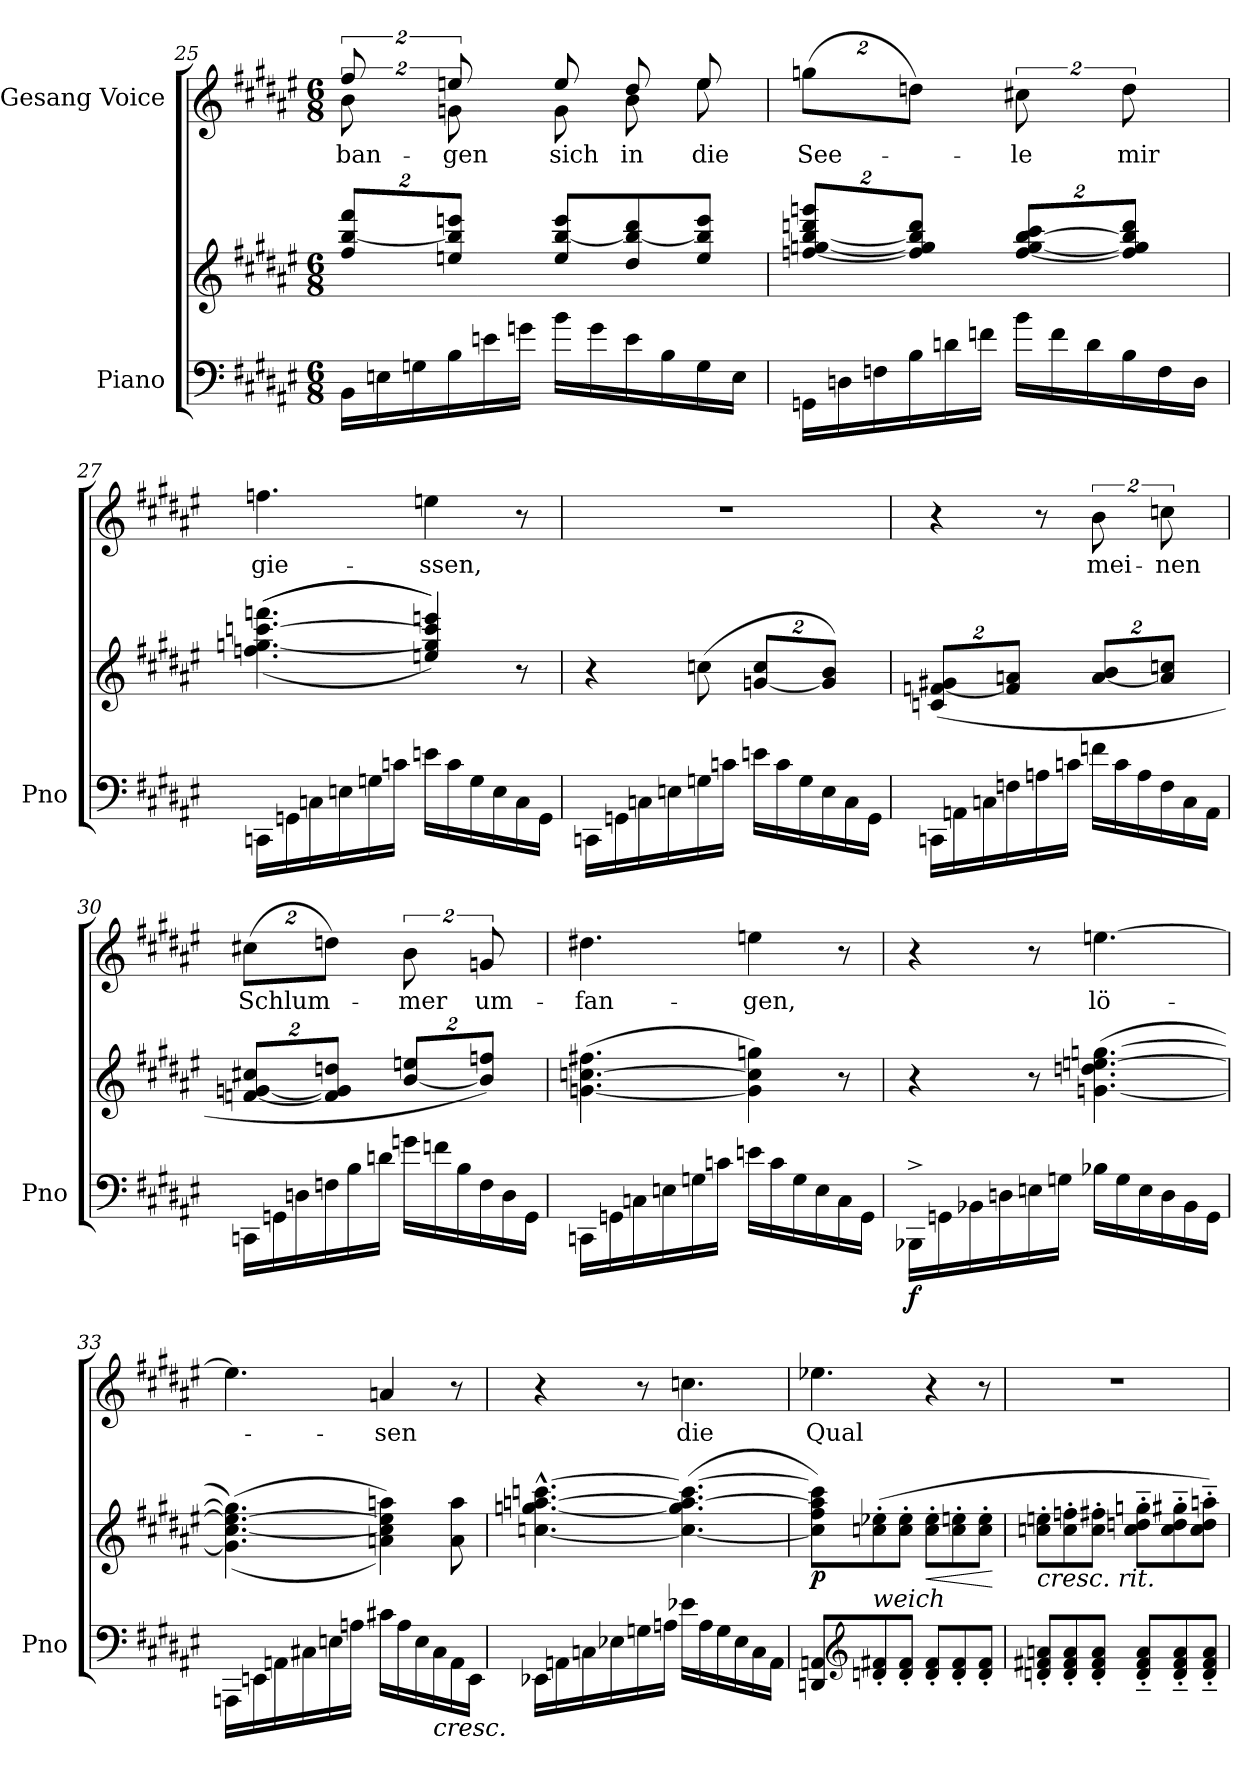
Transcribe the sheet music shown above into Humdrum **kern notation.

**kern	**kern	**dynam	**kern	**text
*part2	*part2	*part2	*part1	*part1
*staff3	*staff2	*staff2/3	*staff1	*staff1
*I"Piano	*	*	*I"Gesang Voice	*
*I'Pno	*	*	*	*
*clefF4	*clefG2	*	*clefG2	*
*k[f#c#g#d#a#e#]	*k[f#c#g#d#a#e#]	*	*k[f#c#g#d#a#e#]	*
*M6/8	*M6/8	*	*M6/8	*
*	*Xbrackettup	*	*	*
=25	=25	=25	=25	=25
*	*	*	*^	*
16BB\LL	16%3ff#/ [>16%3bb/ 16%3fff#/L	.	16%3ff#/	16%3b\	ban-
16En\	.	.	.	.	.
16Gn\	.	.	.	.	.
16B\	16%3een/ 16%3bb/] 16%3eeen/J	.	16%3een/	16%3gn\	-gen
16en\	.	.	.	.	.
16gn\JJ	.	.	.	.	.
16b\LL	8ee/ [<8bb/ 8eee/L	.	8ee/	8g\	sich
16g\	.	.	.	.	.
16e\	8dd#/ 8bb/_ 8ddd#/	.	8dd#/	8b\	in
16B\	.	.	.	.	.
16G\	8ee/ 8bb/] 8eee/J	.	8ee/	8ee\	die
16E\JJ	.	.	.	.	.
*	*	*	*v	*v	*
=26	=26	=26	=26	=26
16GGn\LL	[16%3ffn/ [<16%3ggn/ [<16%3bb/ 16%3dddn/ 16%3gggn/L	.	(16%3ggn\L	See-
16Dn\	.	.	.	.
16Fn\	.	.	.	.
16B\	16%3ff/] 16%3gg/] 16%3bb/] 16%3ddd/J	.	16%3ddn\J)	.
16dn\	.	.	.	.
16fn\JJ	.	.	.	.
16b\LL	[16%3ff/ [<16%3gg/ [<16%3bb/ 16%3ccc#/L	.	16%3cc#X\	-le
16f\	.	.	.	.
16d\	.	.	.	.
16B\	16%3ff/] 16%3gg/] 16%3bb/] 16%3ddd/J	.	16%3dd\	mir
16F\	.	.	.	.
16D\JJ	.	.	.	.
=27	=27	=27	=27	=27
16CCn\LL	((<(4.ffn\ [4.ggn\ [4.cccn\ 4.fffn\	.	4.ffn\	gie-
16GGn\	.	.	.	.
16Cn\	.	.	.	.
16En\	.	.	.	.
16Gn\	.	.	.	.
16cn\JJ	.	.	.	.
16en\LL	4een/ 4gg/] 4ccc/] 4eeen/)))	.	4een\	-ssen,
16c\	.	.	.	.
16G\	.	.	.	.
16E\	.	.	.	.
16C\	8r	.	8r	.
16GG\JJ	.	.	.	.
=28	=28	=28	=28	=28
!	!	!LO:DY:b	!	!
!	!	!LO:DY:n=1:b	!	!
16CCn\LL	4r	p other-dynamics	2.r	.
16GGn\	.	.	.	.
16Cn\	.	.	.	.
16En\	.	.	.	.
16Gn\	(8ccn\	.	.	.
16cn\JJ	.	.	.	.
16en\LL	[16%3gn/ 16%3cc/L	.	.	.
16c\	.	.	.	.
16G\	.	.	.	.
16E\	16%3g/] 16%3b/J)	.	.	.
16C\	.	.	.	.
16GG\JJ	.	.	.	.
=29	=29	=29	=29	=29
16CCn\LL	(16%3cn/ [<16%3fn/ 16%3g#X/L	.	4r	.
16AAn\	.	.	.	.
16Cn\	.	.	.	.
16Fn\	16%3f/] 16%3an/J	.	.	.
16An\	.	.	8r	.
16cn\JJ	.	.	.	.
16fn\LL	[16%3a/ 16%3b/L	.	16%3b\	mei-
16c\	.	.	.	.
16A\	.	.	.	.
16F\	16%3a/] 16%3ccn/J	.	16%3ccn\	-nen
16C\	.	.	.	.
16AA\JJ	.	.	.	.
=30	=30	=30	=30	=30
16CCn\LL	[<16%3fn/ [16%3gn/ 16%3cc#X/L	.	(16%3cc#X\L	Schlum-
16GGn\	.	.	.	.
16Dn\	.	.	.	.
16Fn\	16%3f/] 16%3g/] 16%3ddn/J	.	16%3ddn\J)	.
16B\	.	.	.	.
16dn\JJ	.	.	.	.
16gn\LL	[<16%3b/ 16%3een/L	.	16%3b\	-mer
16fn\	.	.	.	.
16B\	.	.	.	.
16F\	16%3b/] 16%3ffn/J)	.	16%3gn/	um-
16D\	.	.	.	.
16GG\JJ	.	.	.	.
=31	=31	=31	=31	=31
16CCnj\LL	(>[4.gn\ [4.ccn\ 4.ff#X\	.	4.dd#X\	-fan-
16GGn\	.	.	.	.
16Cn\	.	.	.	.
16En\	.	.	.	.
16Gn\	.	.	.	.
16cn\JJ	.	.	.	.
16en\LL	4g\] 4cc\] 4ggn\)	.	4een\	-gen,
16c\	.	.	.	.
16G\	.	.	.	.
16E\	.	.	.	.
16C\	8r	.	8r	.
16GG\JJ	.	.	.	.
=32	=32	=32	=32	=32
!	!	!LO:DY:b=2	!	!
16BBB-X^<\LL	4r	f	4r	.
16GGn\	.	.	.	.
16BB-X\	.	.	.	.
16Dn\	.	.	.	.
16En\	8r	.	8r	.
16Gn\JJ	.	.	.	.
16B-X\LL	([4.gn\ 4.ddn\ [4.een\ [4.ggn\	.	[4.een\	lö-
16G\	.	.	.	.
16E\	.	.	.	.
16D\	.	.	.	.
16BB-\	.	.	.	.
16GG\JJ	.	.	.	.
=33	=33	=33	=33	=33
16AAAn\LL	((>4.g\] [4.cc#\ 4.ee\_ 4.gg\])	.	4.ee\]	.
16EEn\	.	.	.	.
16AAn\	.	.	.	.
16C#X\	.	.	.	.
16En\	.	.	.	.
16An\JJ	.	.	.	.
16c#X\LL	4an\ 4cc#\] 4ee\] 4aan\))	.	4an/	-sen
16A\	.	.	.	.
16E\	.	.	.	.
!LO:TX:b:i:t=cresc.	!	!	!	!
16C#\	.	.	.	.
16AA\	8a\ 8aa\	.	8r	.
16EE\JJ	.	.	.	.
=34	=34	=34	=34	=34
16EE-X\LL	[4.ccn\^^ [4.ggn\^^ [4.aan\^^ [4.cccn\^^	.	4r	.
16AAn\	.	.	.	.
16Cn\	.	.	.	.
16E-X\	.	.	.	.
16Gn\	.	.	8r	.
16An\JJ	.	.	.	.
16e-X\LL	(4.cc\_ 4.gg\] 4.aa\_ 4.ccc\_	.	4.ccn\	die
16A\	.	.	.	.
16G\	.	.	.	.
16E-\	.	.	.	.
16C\	.	.	.	.
16AA\JJ	.	.	.	.
=35	=35	=35	=35	=35
!	!	!LO:DY:b	!	!
8DDn/ 8AAn/L	8cc\] 8ff#\ 8aa\] 8ccc\]L)	p	4.ee-X\	Qual
*clefG2	*	*	*	*
!LO:TX:i:t=weich	!	!	!	!
8dn/' 8f#X/'	(8ccn\' 8ee-X\'	.	.	.
8d/' 8f#/'J	8cc\' 8ee-\'J	.	.	.
!	!	!LO:HP:b	!	!
8d/' 8f#/'L	8cc\' 8ee-\'L	<	4r	.
8d/' 8f#/'	8cc\' 8een\'	.	.	.
8d/' 8f#/'J	8cc\' 8ee\'J	.	8r	.
.	.	[	.	.
=36	=36	=36	=36	=36
!	!LO:TX:b:i:t=cresc.    rit.	!	!	!
8dn/' 8f#X/' 8an/'L	8ccn\' 8een\'L	.	2.r	.
8d/' 8f#/' 8a/'	8cc\' 8ffn\'	.	.	.
8d/' 8f#/' 8a/'J	8cc\' 8ff#X\'J	.	.	.
8d/'~ 8f#/'~ 8a/'~L	8cc\'~ 8ddn\'~ 8ggn\'~L	.	.	.
8d/'~ 8f#/'~ 8a/'~	8cc\'~ 8dd\'~ 8gg#X\'~	.	.	.
8d/'~ 8f#/'~ 8a/'~J	8cc\'~ 8dd\'~ 8aan\'~J)	.	.	.
=	=	=	=	=
*-	*-	*-	*-	*-
